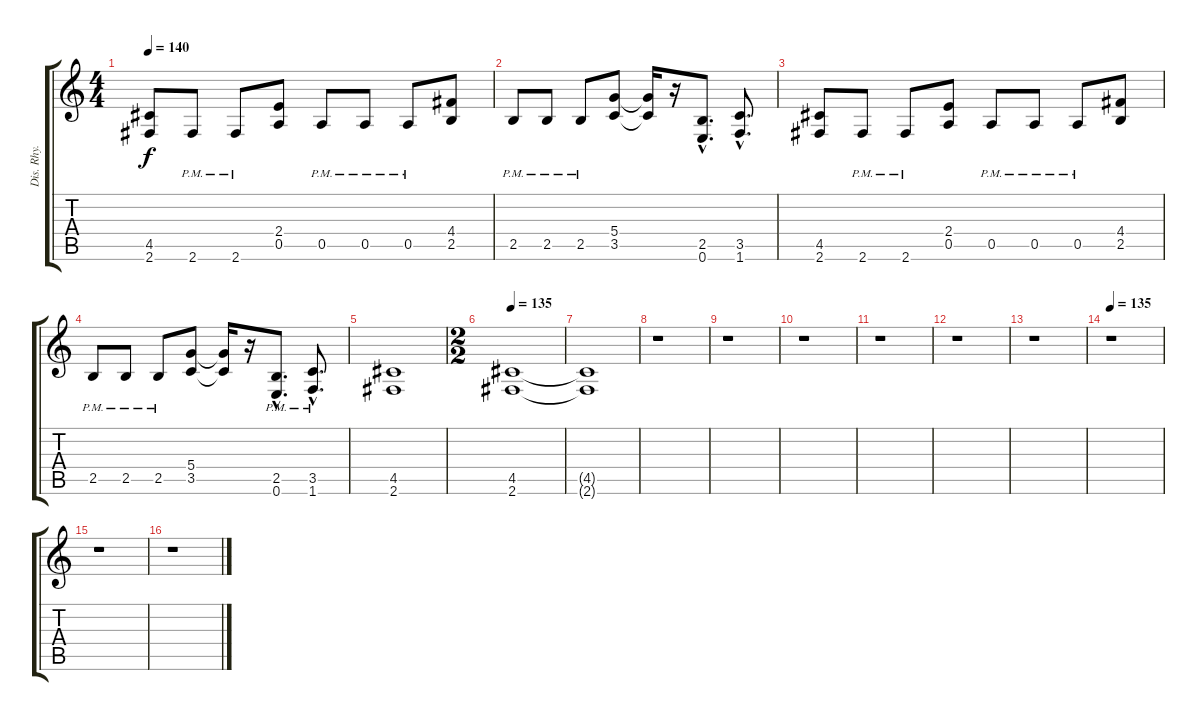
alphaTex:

\track ("Dis. Rhy." "Dis. Rhy.") {instrument distortionguitar}
\staff {score tabs}
\tuning (E4 B3 G3 D3 A2 E2) {hide}
\ts (4 4)
\tempo 140
\clef g2
\ks c
(4.5 2.6).8{dy f} 2.6{pm}.8 2.6{pm}.8 (2.4 0.5).8 0.5{pm}.8 0.5{pm}.8 0.5{pm}.8 (4.4 2.5).8 |
2.5{pm}.8 2.5{pm}.8 2.5{pm}.8 (5.4 3.5).8 (5.4{t} 3.5{t}).16 r.16 (2.5{hac} 0.6{hac}).8{d} (3.5{hac} 1.6{hac}).8{d} |
(4.5 2.6).8 2.6{pm}.8 2.6{pm}.8 (2.4 0.5).8 0.5{pm}.8 0.5{pm}.8 0.5{pm}.8 (4.4 2.5).8 |
2.5{pm}.8 2.5{pm}.8 2.5{pm}.8 (5.4 3.5).8 (5.4{t} 3.5{t}).16 r.16 (2.5{hac pm} 0.6{hac pm}).8{d} (3.5{hac pm} 1.6{hac pm}).8{d} |
(4.5 2.6).1 |
\ts (2 2)
\tempo 120
\tempo 135
(4.5 2.6).1{volume 0} |
(4.5{t} 2.6{t}).1 |
r.1{volume 16} |
r.1 |
r.1 |
r.1 |
r.1 |
r.1 |
\tempo 135
r.1 |
r.1 |
r.1
